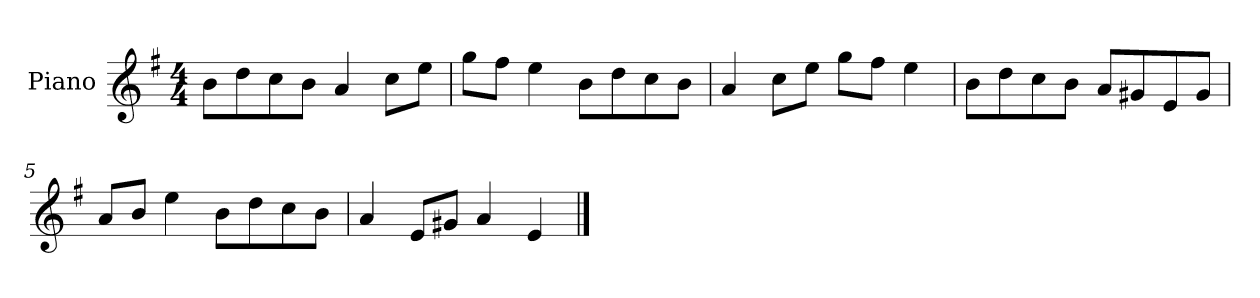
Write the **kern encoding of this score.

**kern
*part1
*staff1
*I"Piano
*I'P-no
*clefG2
*k[f#]
*M4/4
*MM90
=1
8b\L
8dd\
8cc\
8b\J
4a/
8cc\L
8ee\J
=2
8gg\L
8ff#\J
4ee\
8b\L
8dd\
8cc\
8b\J
=3
4a/
8cc\L
8ee\J
8gg\L
8ff#\J
4ee\
=4
8b\L
8dd\
8cc\
8b\J
8a/L
8g#X/
8e/
8g#/J
=5
8a/L
8b/J
4ee\
8b\L
8dd\
8cc\
8b\J
!!LO:LB:g=z
=6
4a/
8e/L
8g#X/J
4a/
4e/
==
*-
